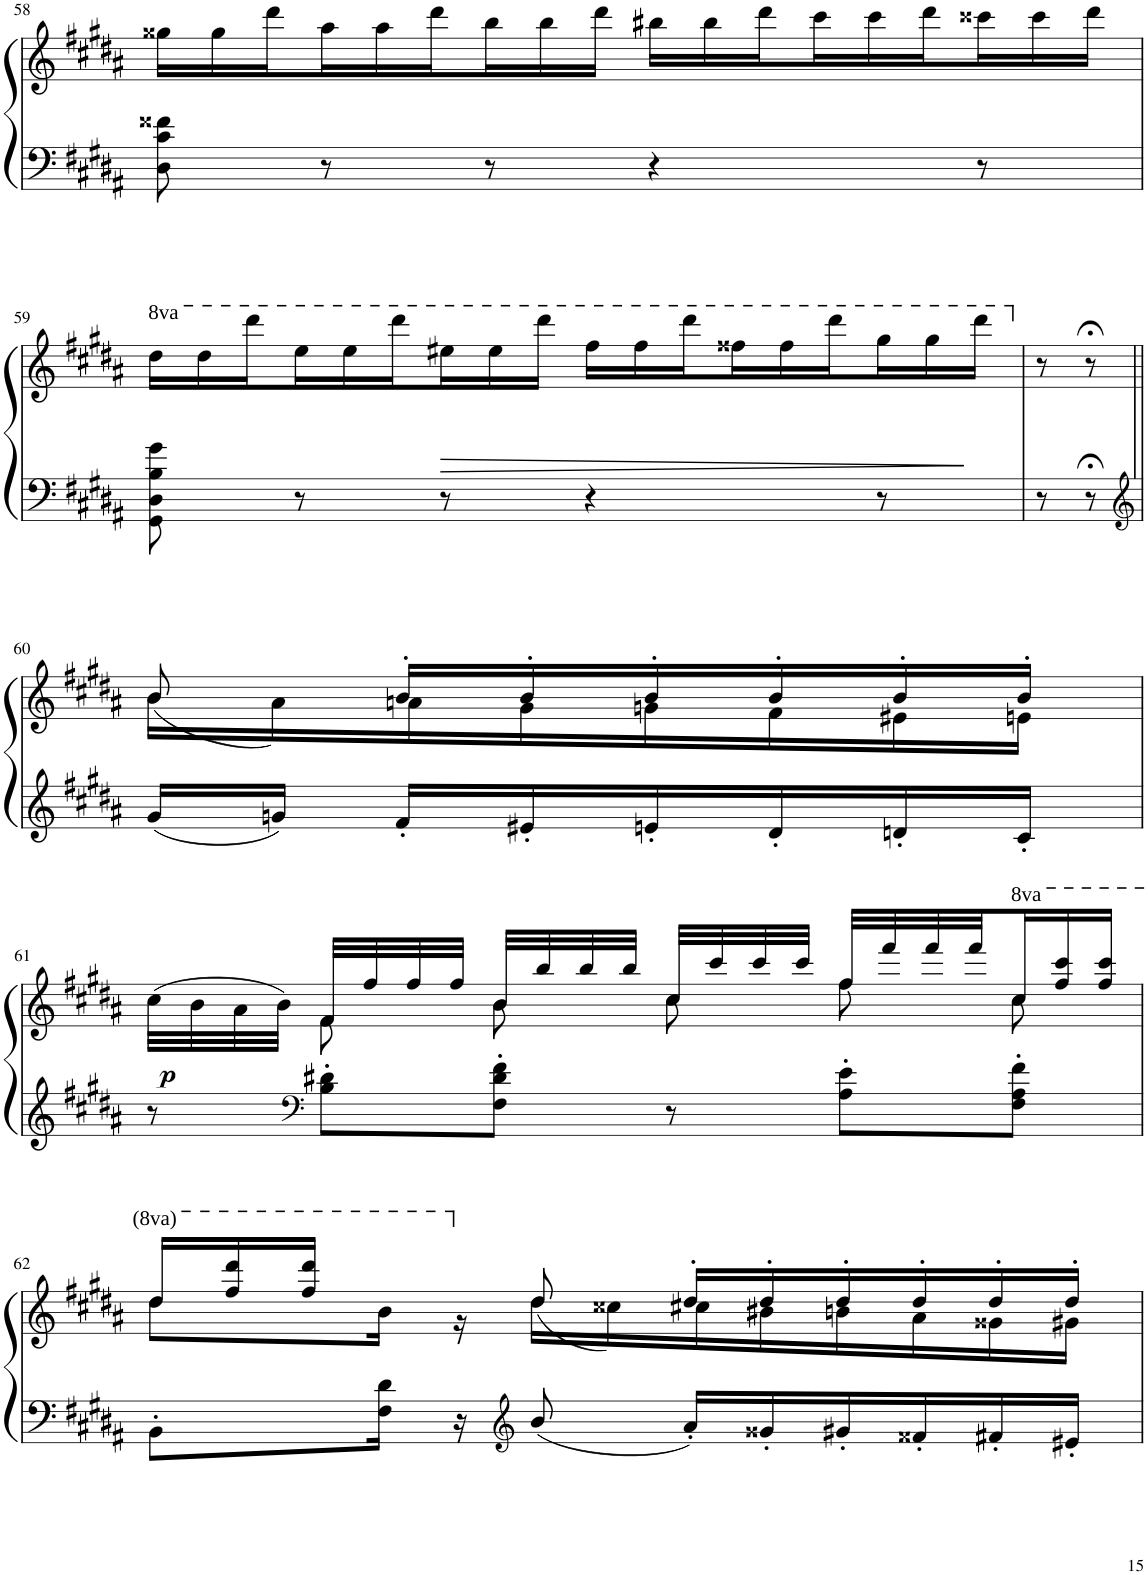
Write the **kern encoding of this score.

**kern	**kern	**dynam
*part1	*part1	*part1
*staff2	*staff1	*staff1/2
*I"Piano	*	*
*I'Pno	*	*
!!LO:PB:g=z
*clefF4	*clefG2	*
*k[f#c#g#d#a#]	*k[f#c#g#d#a#]	*
*M6/8	*M6/8	*
*	*Xtuplet	*
=58	=58	=58
8D#\ 8c#\ 8f##X\	24gg##X\LL	.
.	24gg##\	.
.	24ddd#\	.
8r	24aa#\	.
.	24aa#\	.
.	24ddd#\	.
8r	24bb\	.
.	24bb\	.
.	24ddd#\JJ	.
4r	24bb#X\LL	.
.	24bb#\	.
.	24ddd#\	.
.	24ccc#\	.
.	24ccc#\	.
.	24ddd#\	.
8r	24ccc##X\	.
.	24ccc##\	.
.	24ddd#\JJ	.
!!LO:LB:g=z
=59	=59	=59
*	*8va	*
8GG#\ 8D#\ 8B\ 8g#\	24ddd#\LL	.
.	24ddd#\	.
.	24dddd#\	.
8r	24eee\	.
.	24eee\	.
.	24dddd#\	.
!	!	!LO:HP:b
8r	24eee#X\	>
.	24eee#\	.
.	24dddd#\JJ	.
4r	24fff#\LL	.
.	24fff#\	.
.	24dddd#\	.
.	24fff##X\	.
.	24fff##\	.
.	24dddd#\	.
8r	24ggg#\	.
.	24ggg#\	.
.	24dddd#\JJ	]
=60	=60	=60
*	*X8va	*
8r	8r	.
8r;<	8r;<	.
!!LO:LB:g=z
=60||	=60||	=60||
*clefG2	*	*
*	*^	*
16g#/LL	(8b/	16b\LL	.
16gn/JJ	.	16a#\)	.
16f#'/LL	16b'/LL	16an'\	.
16e#X'/	16b'/	16g#'\	.
16en'/	16b'/	16gn'\	.
16d#'/	16b'/	16f#'\	.
16dn'/	16b'/	16e#X'\	.
16c#'/JJ	16b'/JJ	16en'\JJ	.
!!LO:LB:g=z	!!
=61	=61	=61	=61
!	!	!	!LO:DY:b
8r	(>32cc#\LLL	8ryy	p
.	32b\	.	.
.	32a#\	.	.
.	32b\JJJ)	.	.
*clefF4	*	*	*
8B\' 8d#X\'L	32f#/LLL	8f#\	.
.	32ff#/	.	.
.	32ff#/	.	.
.	32ff#/JJJ	.	.
8F#\' 8d#\' 8f#\'J	32b/LLL	8b\	.
.	32bb/	.	.
.	32bb/	.	.
.	32bb/JJJ	.	.
8r	32cc#/LLL	8cc#\	.
.	32ccc#/	.	.
.	32ccc#/	.	.
.	32ccc#/JJJ	.	.
8A#\' 8e\'L	32ff#/LLL	8ff#\	.
.	32fff#/	.	.
.	32fff#/	.	.
.	32fff#/J	.	.
*	*8va	*	*
8F#\' 8A#\' 8f#\'J	24ccc#/	8ccc#\	.
.	24fff#/ 24cccc#/	.	.
.	24fff#/ 24cccc#/JJ	.	.
!!LO:LB:g=z	!!
=62	=62	=62	=62
8BB'\L	24ddd#/LL	8ddd#\L	.
.	24fff#/ 24dddd#/	.	.
.	24fff#/ 24dddd#/JJ	.	.
16F#\ 16d#\Jk	8ryy	16bb\Jk	.
*	*X8va	*	*
16r	.	16r	.
*clefG2	*	*	*
8b/	(8dd#/	16dd#\LL	.
.	.	16cc##X\)	.
16a#'/LL	16dd#'/LL	16cc#X'\	.
16g##X'/	16dd#'/	16b#X'\	.
16g#X'/	16dd#'/	16bn'\	.
16f##X'/	16dd#'/	16a#'\	.
16f#X'/	16dd#'/	16g##X'\	.
16e#X'/JJ	16dd#'/JJ	16g#X'\JJ	.
*	*v	*v	*
=	=	=
*-	*-	*-
